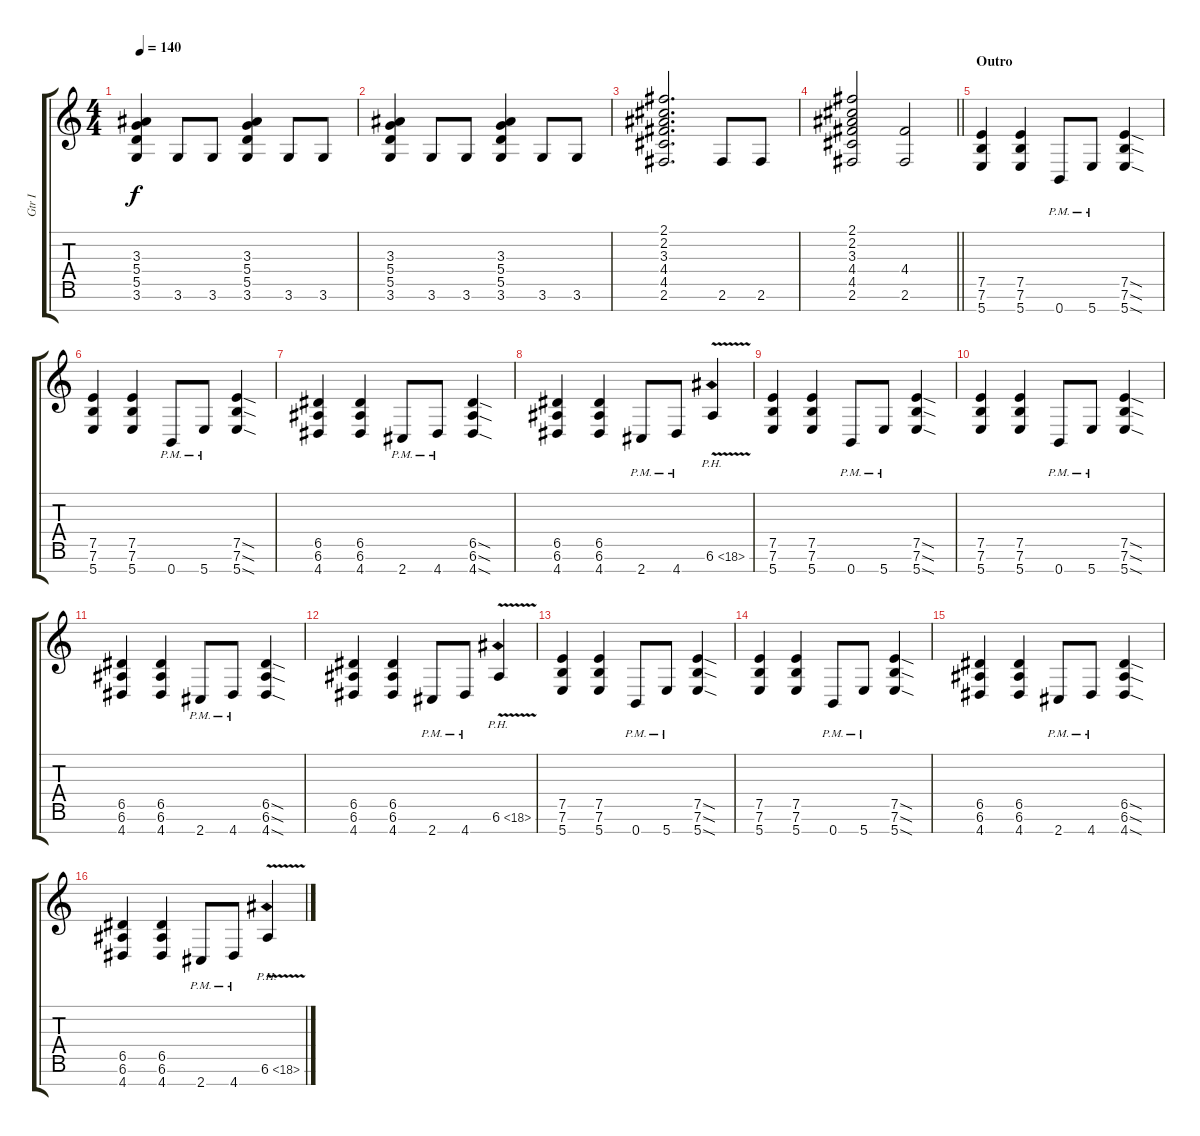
\track ("Gtr I" "Gtr I") {instrument overdrivenguitar}
\staff {score tabs}
\tuning (E4 B3 G3 D3 A2 E2 B1) {hide}
\ts (4 4)
\tempo 140
\clef g2
\ks c
(3.3 5.4 5.5 3.6).4{dy f} 3.6.8 3.6.8 (3.3 5.4 5.5 3.6).4 3.6.8 3.6.8 |
(3.3 5.4 5.5 3.6).4 3.6.8 3.6.8 (3.3 5.4 5.5 3.6).4 3.6.8 3.6.8 |
(2.1 2.2 3.3 4.4 4.5 2.6).2{d} 2.6.8 2.6.8 |
\barLineRight lightlight
(2.1 2.2 3.3 4.4 4.5 2.6).2 (4.4 2.6).2 |
\section ("" "Outro")
(7.5 7.6 5.7).4 (7.5 7.6 5.7).4 0.7{pm}.8 5.7{pm}.8 (7.5{sod} 7.6{sod} 5.7{sod}).4 |
(7.5 7.6 5.7).4 (7.5 7.6 5.7).4 0.7{pm}.8 5.7{pm}.8 (7.5{sod} 7.6{sod} 5.7{sod}).4 |
(6.5 6.6 4.7).4 (6.5 6.6 4.7).4 2.7{pm}.8 4.7{pm}.8 (6.5{sod} 6.6{sod} 4.7{sod}).4 |
(6.5 6.6 4.7).4 (6.5 6.6 4.7).4 2.7{pm}.8 4.7{pm}.8 6.6{ph 12 v}.4 |
(7.5 7.6 5.7).4 (7.5 7.6 5.7).4 0.7{pm}.8 5.7{pm}.8 (7.5{sod} 7.6{sod} 5.7{sod}).4 |
(7.5 7.6 5.7).4 (7.5 7.6 5.7).4 0.7{pm}.8 5.7{pm}.8 (7.5{sod} 7.6{sod} 5.7{sod}).4 |
(6.5 6.6 4.7).4 (6.5 6.6 4.7).4 2.7{pm}.8 4.7{pm}.8 (6.5{sod} 6.6{sod} 4.7{sod}).4 |
(6.5 6.6 4.7).4 (6.5 6.6 4.7).4 2.7{pm}.8 4.7{pm}.8 6.6{ph 12 v}.4 |
(7.5 7.6 5.7).4 (7.5 7.6 5.7).4 0.7{pm}.8 5.7{pm}.8 (7.5{sod} 7.6{sod} 5.7{sod}).4 |
(7.5 7.6 5.7).4 (7.5 7.6 5.7).4 0.7{pm}.8 5.7{pm}.8 (7.5{sod} 7.6{sod} 5.7{sod}).4 |
(6.5 6.6 4.7).4 (6.5 6.6 4.7).4 2.7{pm}.8 4.7{pm}.8 (6.5{sod} 6.6{sod} 4.7{sod}).4 |
(6.5 6.6 4.7).4 (6.5 6.6 4.7).4 2.7{pm}.8 4.7{pm}.8 6.6{ph 12 v}.4
